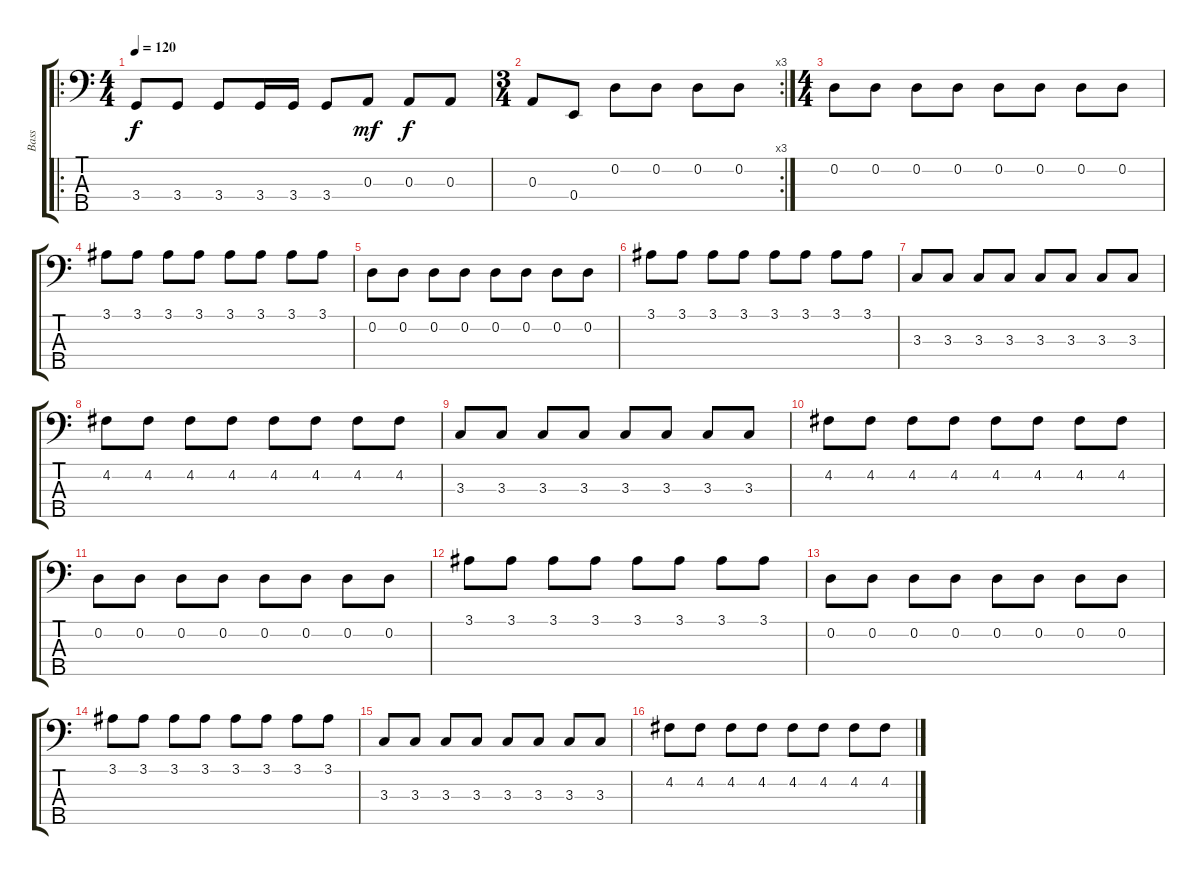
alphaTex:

\track ("Bass" "Bass") {instrument electricbassfinger}
\staff {score tabs}
\tuning (G2 D2 A1 E1 C-1) {hide}
\ro
\ts (4 4)
\tempo 120
\clef f4
\ks c
3.4.8{dy f} 3.4.8 3.4.8 3.4.16 3.4.16 3.4.8 0.3.8{dy mf} 0.3.8{dy f} 0.3.8 |
\rc 3
\ts (3 4)
0.3.8 0.4.8 0.2.8 0.2.8 0.2.8 0.2.8 |
\ts (4 4)
0.2.8 0.2.8 0.2.8 0.2.8 0.2.8 0.2.8 0.2.8 0.2.8 |
3.1.8 3.1.8 3.1.8 3.1.8 3.1.8 3.1.8 3.1.8 3.1.8 |
0.2.8 0.2.8 0.2.8 0.2.8 0.2.8 0.2.8 0.2.8 0.2.8 |
3.1.8 3.1.8 3.1.8 3.1.8 3.1.8 3.1.8 3.1.8 3.1.8 |
3.3.8 3.3.8 3.3.8 3.3.8 3.3.8 3.3.8 3.3.8 3.3.8 |
4.2.8 4.2.8 4.2.8 4.2.8 4.2.8 4.2.8 4.2.8 4.2.8 |
3.3.8 3.3.8 3.3.8 3.3.8 3.3.8 3.3.8 3.3.8 3.3.8 |
4.2.8 4.2.8 4.2.8 4.2.8 4.2.8 4.2.8 4.2.8 4.2.8 |
0.2.8 0.2.8 0.2.8 0.2.8 0.2.8 0.2.8 0.2.8 0.2.8 |
3.1.8 3.1.8 3.1.8 3.1.8 3.1.8 3.1.8 3.1.8 3.1.8 |
0.2.8 0.2.8 0.2.8 0.2.8 0.2.8 0.2.8 0.2.8 0.2.8 |
3.1.8 3.1.8 3.1.8 3.1.8 3.1.8 3.1.8 3.1.8 3.1.8 |
3.3.8 3.3.8 3.3.8 3.3.8 3.3.8 3.3.8 3.3.8 3.3.8 |
4.2.8 4.2.8 4.2.8 4.2.8 4.2.8 4.2.8 4.2.8 4.2.8
